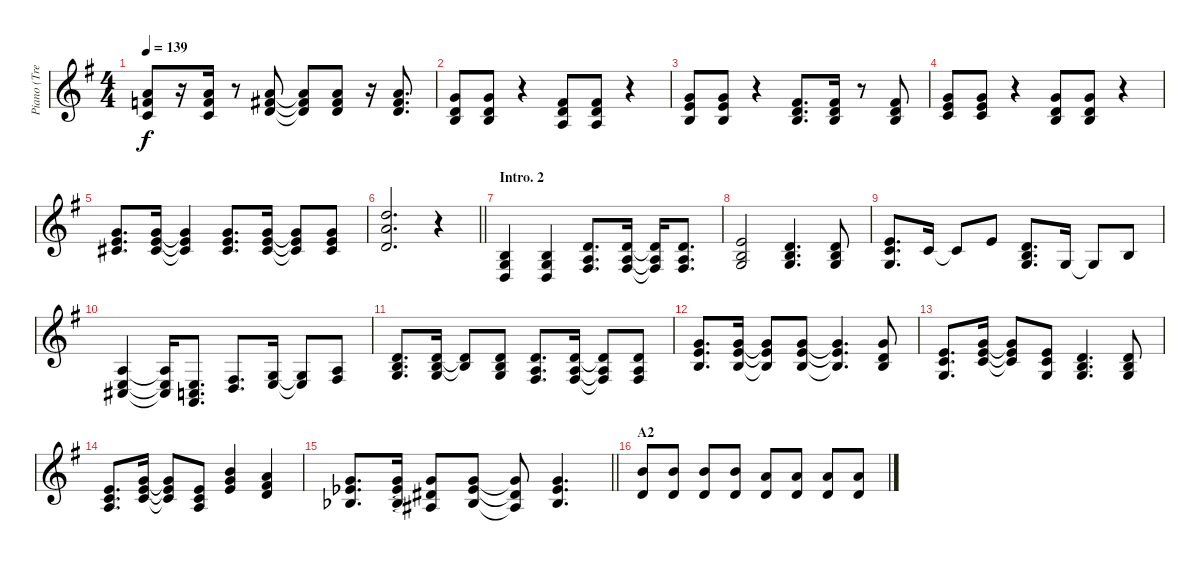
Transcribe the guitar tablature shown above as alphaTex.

\track ("Piano (Treble - Right Hand)" "Piano (Tre") {instrument acousticgrandpiano}
\staff {score}
\tuning (E4 B3 G3 D3 A2 E2) {hide}
\ts (4 4)
\tempo 139
\clef g2
\ks g
(5.1 6.2 5.3).8{dy f} r.16 (5.1 6.2 5.3).16 r.8 (5.1 7.2 7.3).8 (5.1{t} 7.2{t} 7.3{t}).8 (5.1 7.2 7.3).8 r.16 (5.1 7.2 7.3).8{d} |
(3.1 3.2 4.3).8 (3.1 3.2 4.3).8 r.4 (2.1 3.2 2.3).8 (2.1 3.2 2.3).8 r.4 |
(3.1 5.2 4.3).8 (3.1 5.2 4.3).8 r.4 (2.1 0.2 7.3).8{d} (2.1 3.2 4.3).16 r.8 (2.1 3.2 4.3).8 |
(3.1 5.2 5.3).8 (3.1 5.2 5.3).8 r.4 (3.1 3.2 4.3).8 (3.1 3.2 4.3).8 r.4 |
(3.1 5.2 6.3).8{d} (3.1 5.2 6.3).16 (3.1{t} 5.2{t} 6.3{t}).4 (3.1 5.2 6.3).8{d} (3.1 5.2 6.3).16 (3.1{t} 5.2{t} 6.3{t}).8 (3.1 5.2 6.3).8 |
\barLineRight lightlight
(10.1 10.2 7.3).2{d} r.4 |
\section ("" "Intro. 2")
(0.2 0.3 0.4).4 (0.2 0.3 0.4).4 (3.2 2.3 4.4).8{d} (3.2 2.3 4.4).16 (3.2{t} 2.3{t} 4.4{t}).16 (3.2 2.3 4.4).8{d} |
(0.1 0.2 0.3).2 (3.2 4.3 5.4).4{d} (3.2 4.3 5.4).8 |
(0.1 1.2 0.3).8{d} 1.2.16 1.2{t}.8 0.1.8 (3.2 4.3 5.4).8{d} 0.3.16 0.3{t}.8 0.2.8 |
(2.3 2.4 4.5).4 (2.3{t} 2.4{t} 4.5{t}).16 (2.4 3.5 5.6).8{d} (4.4 5.5).8{d} (0.3 2.4).16 (0.3{t} 2.4{t}).8 (2.3 4.4).8 |
(3.2 4.3 5.4).8{d} (3.2 4.3 5.4).16 (3.2{t} 4.3{t}).8 (3.2 4.3 5.4).8 (3.2 2.3 4.4).8{d} (3.2 2.3 4.4).16 (3.2{t} 2.3{t} 4.4{t}).8 (3.2 2.3 4.4).8 |
(3.1 5.2 4.3).8{d} (3.1 5.2 4.3).16 (3.1{t} 5.2{t} 4.3{t}).8 (3.1 5.2 4.3).8 (3.1{t} 5.2{t} 4.3{t}).4{d} (3.1 3.2 4.3).8 |
(0.1 1.2 0.3).8{d} (0.1 1.2 12.3).16 (0.1{t} 1.2{t} 12.3{t}).8 (0.1 1.2 0.3).8 (3.2 4.3 5.4).4{d} (3.2 4.3 5.4).8 |
(0.1 1.2 2.3).8{d} (3.1 5.2 5.3).16 (3.1{t} 5.2{t} 5.3{t}).8 (0.1 1.2 2.3).8 (7.1 8.2 9.3).4 (5.1 7.2 7.3).4 |
\barLineRight lightlight
(3.1 4.2{acc b} 3.3{acc b}).8{d} (3.1 4.2{acc b} 3.3{acc b}).16 (3.1{t} 4.2{t} 3.3{t}).8 (3.1 4.2{acc b} 3.3{acc b}).8 (3.1{t} 4.2{t} 3.3{t}).8 (3.1 4.2{acc b} 3.3{acc b}).4{d} |
\section ("" "A2")
(7.1 3.2).8 (7.1 3.2).8 (7.1 3.2).8 (7.1 3.2).8 (5.1 3.2).8 (5.1 3.2).8 (5.1 3.2).8 (5.1 3.2).8
